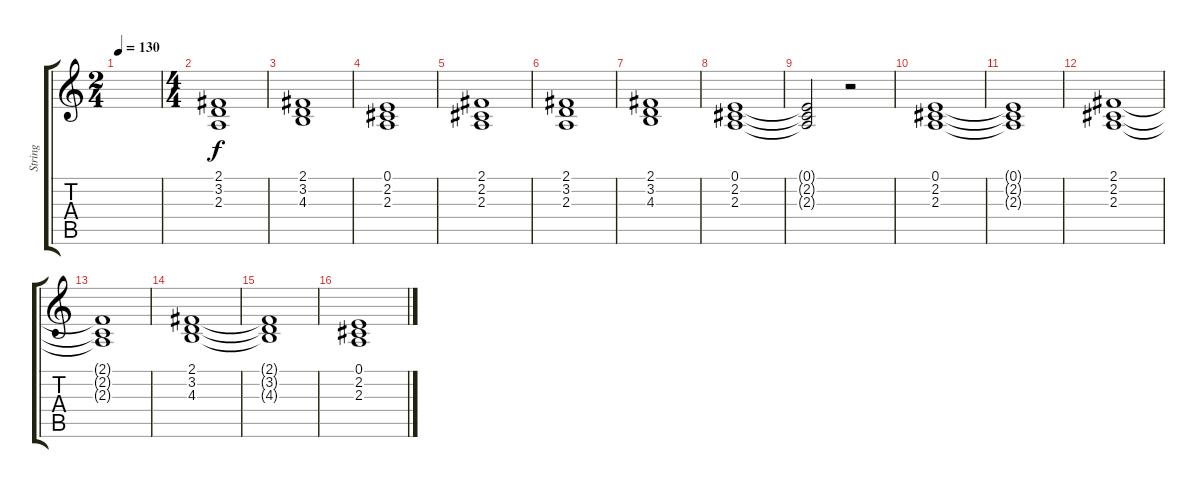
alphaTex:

\track ("String" "String") {instrument stringensemble1}
\staff {score tabs}
\tuning (E4 B3 G3 D3 A2 E2) {hide}
\ts (2 4)
\tempo 130
\clef g2
\ks c
|
\ts (4 4)
(2.1 3.2 2.3).1 |
(2.1 3.2 4.3).1 |
(0.1 2.2 2.3).1 |
(2.1 2.2 2.3).1 |
(2.1 3.2 2.3).1 |
(2.1 3.2 4.3).1 |
(0.1 2.2 2.3).1 |
(0.1{t} 2.2{t} 2.3{t}).2 r.2{volume 5} |
(0.1 2.2 2.3).1 |
(0.1{t} 2.2{t} 2.3{t}).1 |
(2.1 2.2 2.3).1 |
(2.1{t} 2.2{t} 2.3{t}).1 |
(2.1 3.2 4.3).1 |
(2.1{t} 3.2{t} 4.3{t}).1 |
(0.1 2.2 2.3).1
